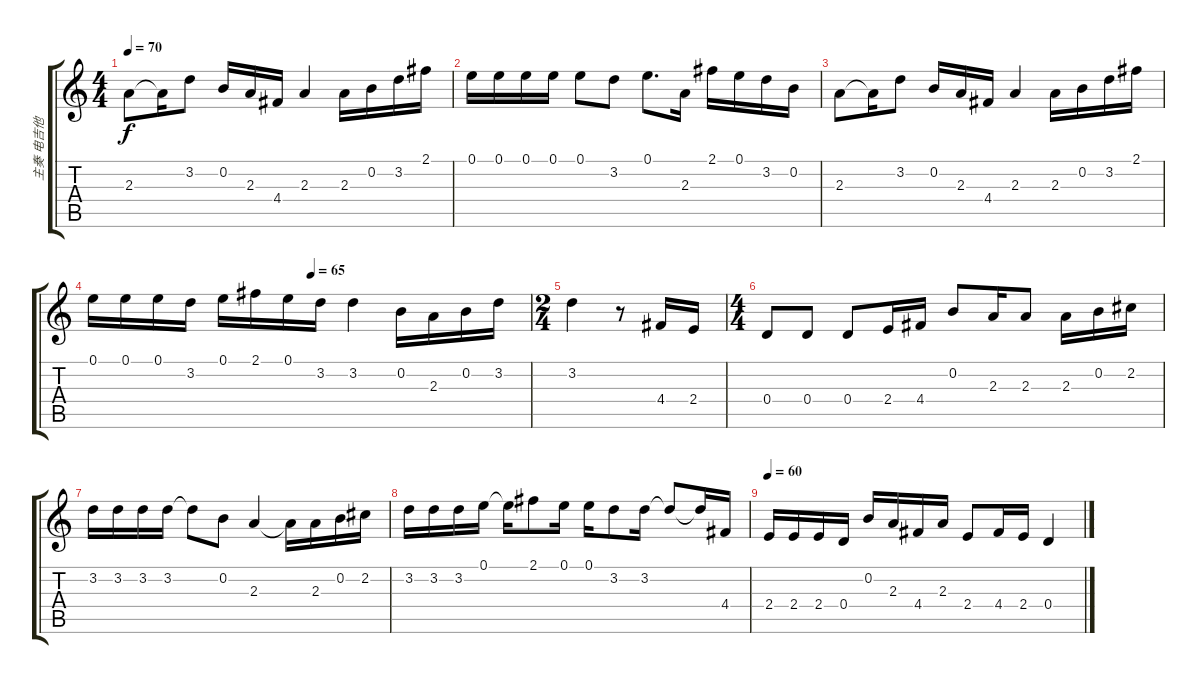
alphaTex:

\track ("主奏 电吉他" "主奏 电吉他") {instrument electricguitarmuted}
\staff {score tabs}
\tuning (E4 B3 G3 D3 A2 E2) {hide}
\ts (4 4)
\tempo 70
\clef g2
\ks c
2.3.8{dy f} 2.3{t}.16 3.2.8 0.2.16 2.3.16 4.4.16 2.3.4 2.3.16 0.2.16 3.2.16 2.1.16 |
0.1.16 0.1.16 0.1.16 0.1.16 0.1.8 3.2.8 0.1.8{d} 2.3.16 2.1.16 0.1.16 3.2.16 0.2.16 |
2.3.8 2.3{t}.16 3.2.8 0.2.16 2.3.16 4.4.16 2.3.4 2.3.16 0.2.16 3.2.16 2.1.16 |
\tempo (65 0.5)
0.1.16 0.1.16 0.1.16 3.2.16 0.1.16 2.1.16 0.1.16 3.2.16 3.2.4 0.2.16 2.3.16 0.2.16 3.2.16 |
\ts (2 4)
3.2.4 r.8 4.4.16 2.4.16 |
\ts (4 4)
0.4.8 0.4.8 0.4.8 2.4.16 4.4.16 0.2.8 2.3.16 2.3.8 2.3.16 0.2.16 2.2.16 |
3.2.16 3.2.16 3.2.16 3.2.16 3.2{t}.8 0.2.8 2.3.4 2.3{t}.16 2.3.16 0.2.16 2.2.16 |
3.2.16 3.2.16 3.2.16 0.1.16 0.1{t}.16 2.1.8 0.1.16 0.1.16 3.2.8 3.2.16 3.2{t}.8 3.2{t}.16 4.4.16 |
\tempo 60
2.4.16{volume 6} 2.4.16 2.4.16 0.4.16 0.2.16 2.3.16 4.4.16 2.3.16 2.4.8 4.4.16 2.4.16 0.4.4
